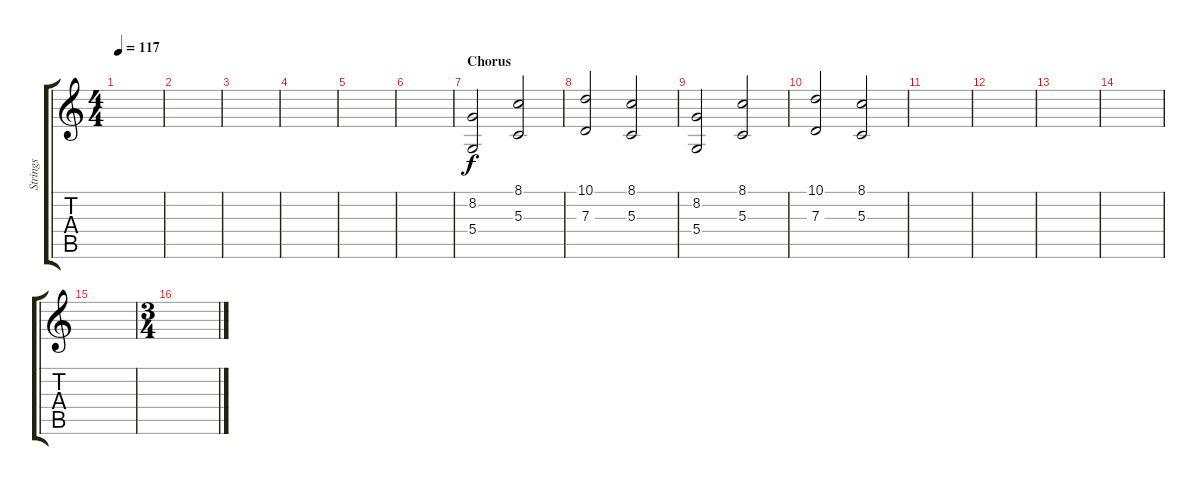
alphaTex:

\track ("Strings" "Strings") {instrument synthstrings2}
\staff {score tabs}
\tuning (E4 B3 G3 D3 A2 E2) {hide}
\ts (4 4)
\tempo 117
\clef g2
\ks c
|
|
|
|
|
|
\section ("" "Chorus")
(8.2 5.4).2 (8.1 5.3).2 |
(10.1 7.3).2 (8.1 5.3).2 |
(8.2 5.4).2 (8.1 5.3).2 |
(10.1 7.3).2 (8.1 5.3).2 |
|
|
|
|
|
\ts (3 4)
